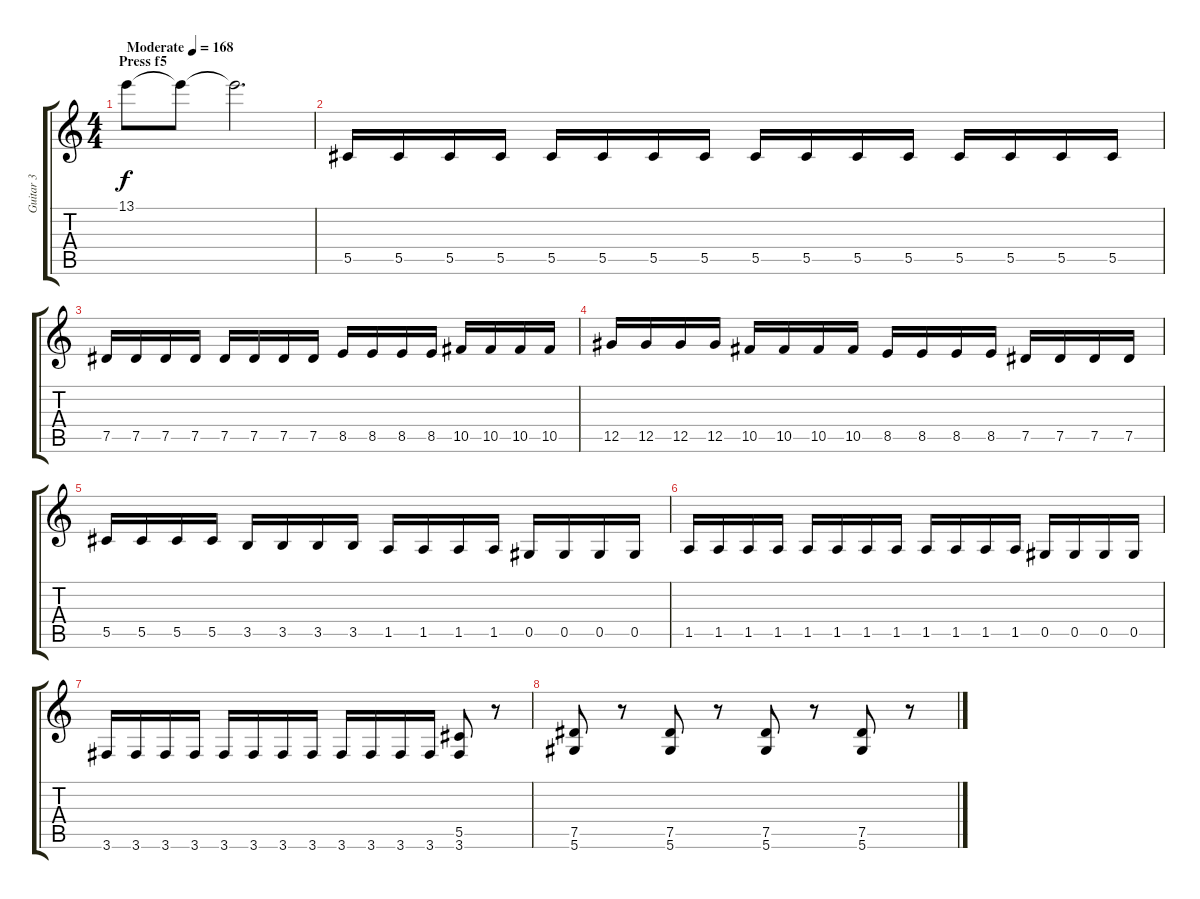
\track ("Guitar 3" "Guitar 3") {instrument distortionguitar}
\staff {score tabs}
\tuning (Eb4 Bb3 Gb3 Db3 Ab2 Eb2) {hide}
\ts (4 4)
\section ("" "Press f5")
\tempo (168 "Moderate")
\clef g2
\ks c
13.1.8{dy f volume 0 instrument reversecymbal} 13.1{t}.8{volume 13} 13.1{t}.2{d} |
5.5.16{volume 13 instrument distortionguitar} 5.5.16 5.5.16 5.5.16 5.5.16 5.5.16 5.5.16 5.5.16 5.5.16 5.5.16 5.5.16 5.5.16 5.5.16 5.5.16 5.5.16 5.5.16 |
7.5.16 7.5.16 7.5.16 7.5.16 7.5.16 7.5.16 7.5.16 7.5.16 8.5.16 8.5.16 8.5.16 8.5.16 10.5.16 10.5.16 10.5.16 10.5.16 |
12.5.16 12.5.16 12.5.16 12.5.16 10.5.16 10.5.16 10.5.16 10.5.16 8.5.16 8.5.16 8.5.16 8.5.16 7.5.16 7.5.16 7.5.16 7.5.16 |
5.5.16 5.5.16 5.5.16 5.5.16 3.5.16 3.5.16 3.5.16 3.5.16 1.5.16 1.5.16 1.5.16 1.5.16 0.5.16 0.5.16 0.5.16 0.5.16 |
1.5.16 1.5.16 1.5.16 1.5.16 1.5.16 1.5.16 1.5.16 1.5.16 1.5.16 1.5.16 1.5.16 1.5.16 0.5.16 0.5.16 0.5.16 0.5.16 |
3.6.16 3.6.16 3.6.16 3.6.16 3.6.16 3.6.16 3.6.16 3.6.16 3.6.16 3.6.16 3.6.16 3.6.16 (5.5 3.6).8 r.8 |
(7.5 5.6).8 r.8 (7.5 5.6).8 r.8 (7.5 5.6).8 r.8 (7.5 5.6).8 r.8
